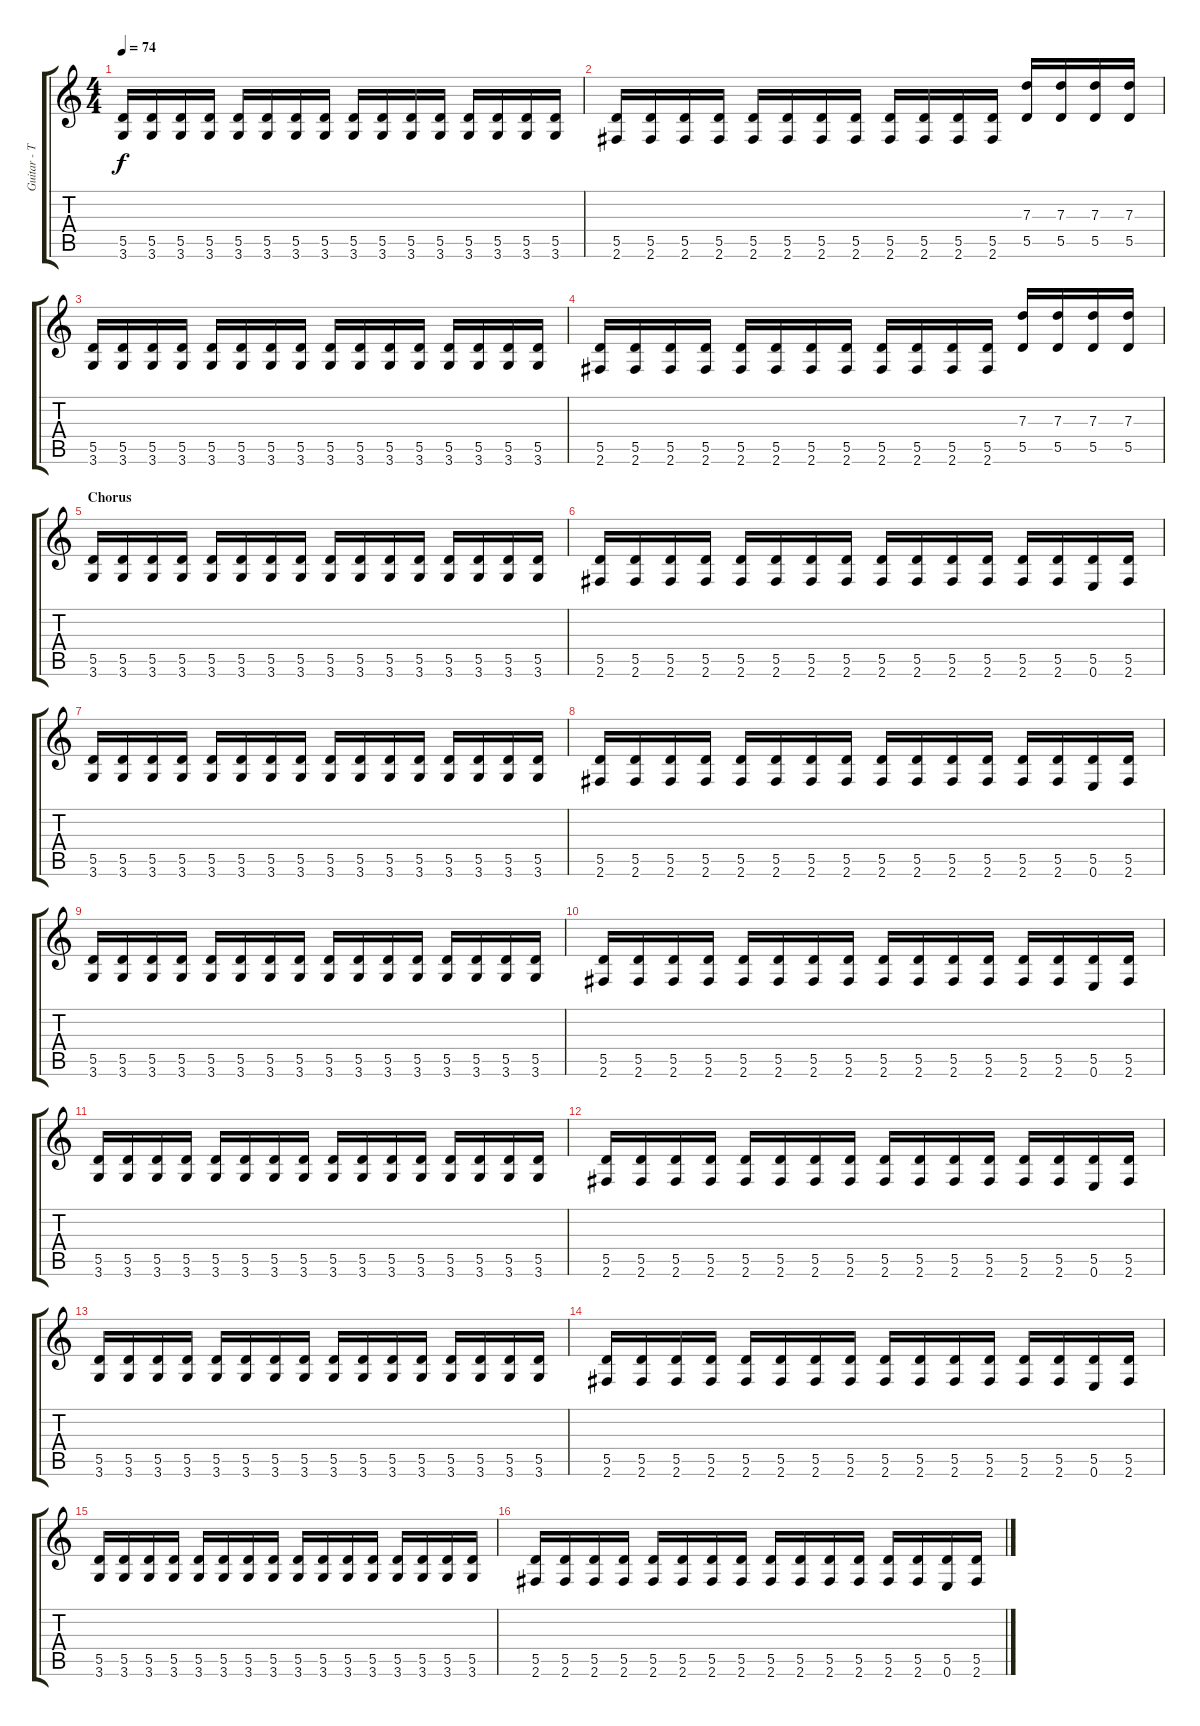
\track ("Guitar - Tom" "Guitar - T") {instrument electricguitarclean}
\staff {score tabs}
\tuning (E4 B3 G3 D3 A2 E2) {hide}
\ts (4 4)
\tempo 74
\clef g2
\ks c
(5.5 3.6).16{dy f} (5.5 3.6).16 (5.5 3.6).16 (5.5 3.6).16 (5.5 3.6).16 (5.5 3.6).16 (5.5 3.6).16 (5.5 3.6).16 (5.5 3.6).16 (5.5 3.6).16 (5.5 3.6).16 (5.5 3.6).16 (5.5 3.6).16 (5.5 3.6).16 (5.5 3.6).16 (5.5 3.6).16 |
(5.5 2.6).16 (5.5 2.6).16 (5.5 2.6).16 (5.5 2.6).16 (5.5 2.6).16 (5.5 2.6).16 (5.5 2.6).16 (5.5 2.6).16 (5.5 2.6).16 (5.5 2.6).16 (5.5 2.6).16 (5.5 2.6).16 (7.3 5.5).16 (7.3 5.5).16 (7.3 5.5).16 (7.3 5.5).16 |
(5.5 3.6).16 (5.5 3.6).16 (5.5 3.6).16 (5.5 3.6).16 (5.5 3.6).16 (5.5 3.6).16 (5.5 3.6).16 (5.5 3.6).16 (5.5 3.6).16 (5.5 3.6).16 (5.5 3.6).16 (5.5 3.6).16 (5.5 3.6).16 (5.5 3.6).16 (5.5 3.6).16 (5.5 3.6).16 |
(5.5 2.6).16 (5.5 2.6).16 (5.5 2.6).16 (5.5 2.6).16 (5.5 2.6).16 (5.5 2.6).16 (5.5 2.6).16 (5.5 2.6).16 (5.5 2.6).16 (5.5 2.6).16 (5.5 2.6).16 (5.5 2.6).16 (7.3 5.5).16 (7.3 5.5).16 (7.3 5.5).16 (7.3 5.5).16 |
\section ("" "Chorus")
(5.5 3.6).16 (5.5 3.6).16 (5.5 3.6).16 (5.5 3.6).16 (5.5 3.6).16 (5.5 3.6).16 (5.5 3.6).16 (5.5 3.6).16 (5.5 3.6).16 (5.5 3.6).16 (5.5 3.6).16 (5.5 3.6).16 (5.5 3.6).16 (5.5 3.6).16 (5.5 3.6).16 (5.5 3.6).16 |
(5.5 2.6).16 (5.5 2.6).16 (5.5 2.6).16 (5.5 2.6).16 (5.5 2.6).16 (5.5 2.6).16 (5.5 2.6).16 (5.5 2.6).16 (5.5 2.6).16 (5.5 2.6).16 (5.5 2.6).16 (5.5 2.6).16 (5.5 2.6).16 (5.5 2.6).16 (5.5 0.6).16 (5.5 2.6).16 |
(5.5 3.6).16 (5.5 3.6).16 (5.5 3.6).16 (5.5 3.6).16 (5.5 3.6).16 (5.5 3.6).16 (5.5 3.6).16 (5.5 3.6).16 (5.5 3.6).16 (5.5 3.6).16 (5.5 3.6).16 (5.5 3.6).16 (5.5 3.6).16 (5.5 3.6).16 (5.5 3.6).16 (5.5 3.6).16 |
(5.5 2.6).16 (5.5 2.6).16 (5.5 2.6).16 (5.5 2.6).16 (5.5 2.6).16 (5.5 2.6).16 (5.5 2.6).16 (5.5 2.6).16 (5.5 2.6).16 (5.5 2.6).16 (5.5 2.6).16 (5.5 2.6).16 (5.5 2.6).16 (5.5 2.6).16 (5.5 0.6).16 (5.5 2.6).16 |
(5.5 3.6).16 (5.5 3.6).16 (5.5 3.6).16 (5.5 3.6).16 (5.5 3.6).16 (5.5 3.6).16 (5.5 3.6).16 (5.5 3.6).16 (5.5 3.6).16 (5.5 3.6).16 (5.5 3.6).16 (5.5 3.6).16 (5.5 3.6).16 (5.5 3.6).16 (5.5 3.6).16 (5.5 3.6).16 |
(5.5 2.6).16 (5.5 2.6).16 (5.5 2.6).16 (5.5 2.6).16 (5.5 2.6).16 (5.5 2.6).16 (5.5 2.6).16 (5.5 2.6).16 (5.5 2.6).16 (5.5 2.6).16 (5.5 2.6).16 (5.5 2.6).16 (5.5 2.6).16 (5.5 2.6).16 (5.5 0.6).16 (5.5 2.6).16 |
(5.5 3.6).16 (5.5 3.6).16 (5.5 3.6).16 (5.5 3.6).16 (5.5 3.6).16 (5.5 3.6).16 (5.5 3.6).16 (5.5 3.6).16 (5.5 3.6).16 (5.5 3.6).16 (5.5 3.6).16 (5.5 3.6).16 (5.5 3.6).16 (5.5 3.6).16 (5.5 3.6).16 (5.5 3.6).16 |
(5.5 2.6).16 (5.5 2.6).16 (5.5 2.6).16 (5.5 2.6).16 (5.5 2.6).16 (5.5 2.6).16 (5.5 2.6).16 (5.5 2.6).16 (5.5 2.6).16 (5.5 2.6).16 (5.5 2.6).16 (5.5 2.6).16 (5.5 2.6).16 (5.5 2.6).16 (5.5 0.6).16 (5.5 2.6).16 |
(5.5 3.6).16 (5.5 3.6).16 (5.5 3.6).16 (5.5 3.6).16 (5.5 3.6).16 (5.5 3.6).16 (5.5 3.6).16 (5.5 3.6).16 (5.5 3.6).16 (5.5 3.6).16 (5.5 3.6).16 (5.5 3.6).16 (5.5 3.6).16 (5.5 3.6).16 (5.5 3.6).16 (5.5 3.6).16 |
(5.5 2.6).16 (5.5 2.6).16 (5.5 2.6).16 (5.5 2.6).16 (5.5 2.6).16 (5.5 2.6).16 (5.5 2.6).16 (5.5 2.6).16 (5.5 2.6).16 (5.5 2.6).16 (5.5 2.6).16 (5.5 2.6).16 (5.5 2.6).16 (5.5 2.6).16 (5.5 0.6).16 (5.5 2.6).16 |
(5.5 3.6).16 (5.5 3.6).16 (5.5 3.6).16 (5.5 3.6).16 (5.5 3.6).16 (5.5 3.6).16 (5.5 3.6).16 (5.5 3.6).16 (5.5 3.6).16 (5.5 3.6).16 (5.5 3.6).16 (5.5 3.6).16 (5.5 3.6).16 (5.5 3.6).16 (5.5 3.6).16 (5.5 3.6).16 |
(5.5 2.6).16 (5.5 2.6).16 (5.5 2.6).16 (5.5 2.6).16 (5.5 2.6).16 (5.5 2.6).16 (5.5 2.6).16 (5.5 2.6).16 (5.5 2.6).16 (5.5 2.6).16 (5.5 2.6).16 (5.5 2.6).16 (5.5 2.6).16 (5.5 2.6).16 (5.5 0.6).16 (5.5 2.6).16
